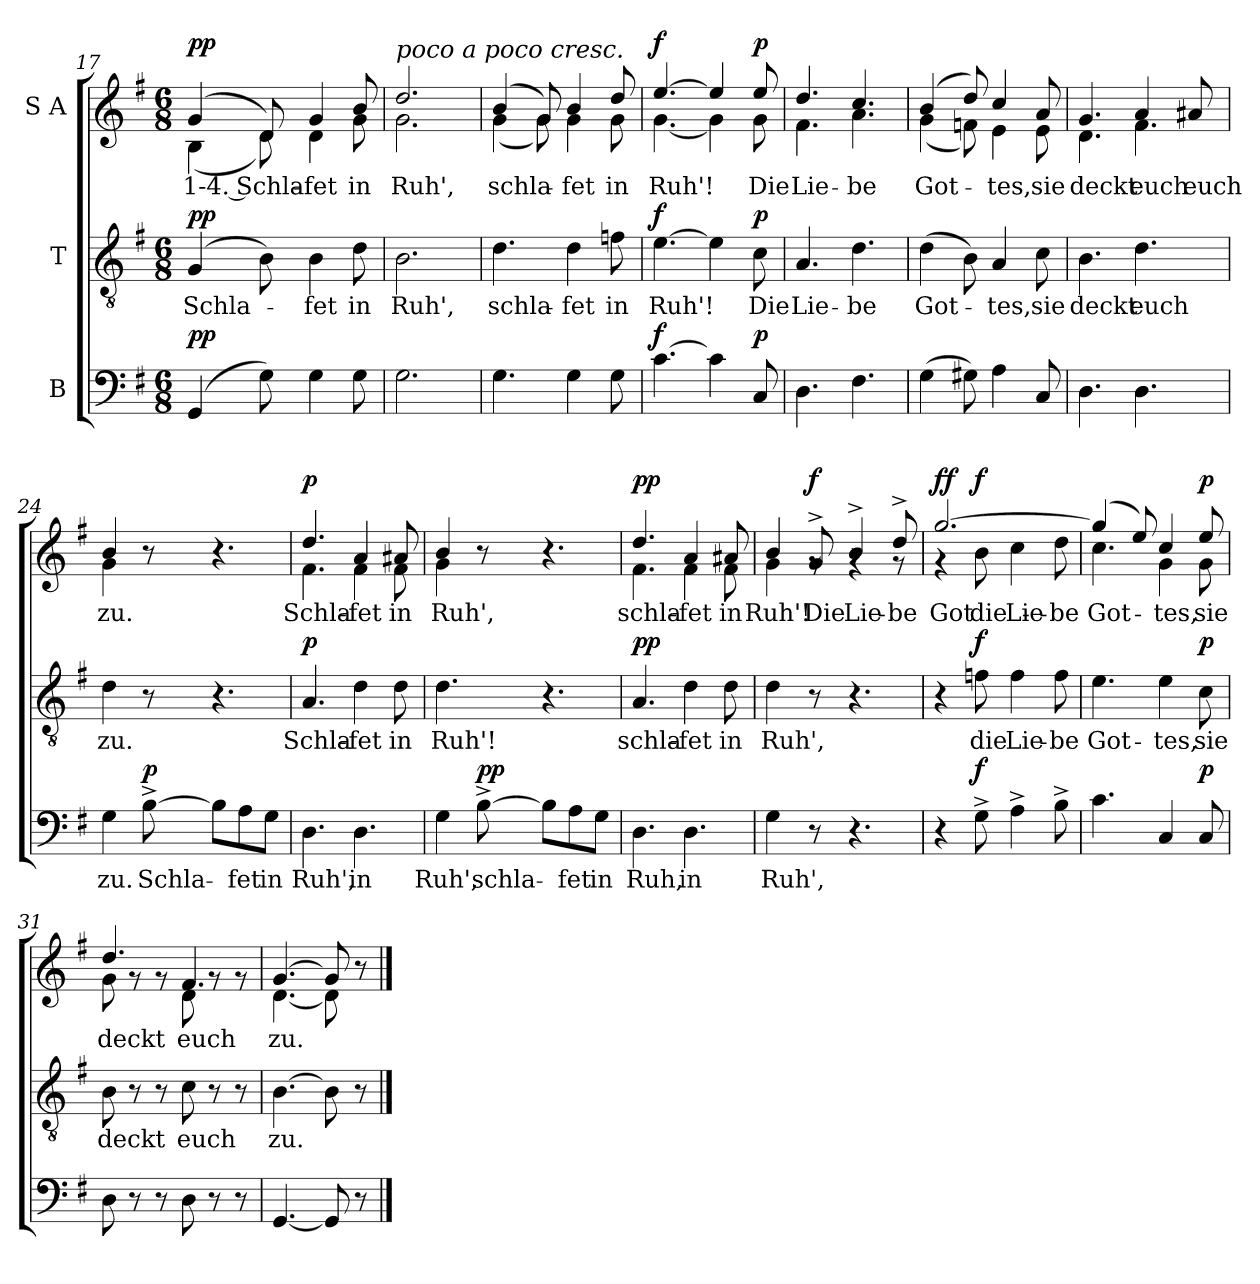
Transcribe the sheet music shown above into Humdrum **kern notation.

**kern	**text	**dynam	**kern	**text	**dynam	**kern	**text	**dynam
*part3	*part3	*part3	*part2	*part2	*part2	*part1	*part1	*part1
*staff3	*staff3	*staff3	*staff2	*staff2	*staff2	*staff1	*staff1	*staff1
*I"B	*	*	*I"T	*	*	*I"S A	*	*
!!LO:LB:g=z
*clefF4	*	*	*clefGv2	*	*	*clefG2	*	*
*k[f#]	*	*	*k[f#]	*	*	*k[f#]	*	*
*M6/8	*	*	*M6/8	*	*	*M6/8	*	*
=17	=17	=17	=17	=17	=17	=17	=17	=17
*	*	*	*	*	*	*^	*	*
!	!	!LO:DY:a	!	!	!LO:DY:a	!	!	!	!LO:DY:a
(4GG/	.	pp	(4G/	Schla-	pp	(4g/	(4B\	1-4. Schla-	pp
8G\)	.	.	8B\)	.	.	8d/)	8d\)	.	.
4G\	.	.	4B\	-fet	.	4g/	4d\	-fet	.
8G\	.	.	8d\	in	.	8b/	8g\	in	.
=18	=18	=18	=18	=18	=18	=18	=18	=18	=18
!	!	!	!	!	!	!LO:TX:a:i:t=poco a poco cresc.	!	!	!
2.G\	.	.	2.B\	Ruh',	.	2.dd/	2.g\	Ruh',	.
=19	=19	=19	=19	=19	=19	=19	=19	=19	=19
4.G\	.	.	4.d\	schla-	.	(4b/	(4g\	schla-	.
.	.	.	.	.	.	8g/)	8g\)	.	.
4G\	.	.	4d\	-fet	.	4b/	4g\	-fet	.
8G\	.	.	8fn\	in	.	8dd/	8g\	-in	.
=20	=20	=20	=20	=20	=20	=20	=20	=20	=20
!	!	!LO:DY:a	!	!	!LO:DY:a	!	!	!	!LO:DY:a
[4.c\	.	f	[4.e\	Ruh'!	f	[4.ee/	[4.g\	Ruh'!	f
4c\]	.	.	4e\]	.	.	4ee/]	4g\]	.	.
!	!	!LO:DY:a	!	!	!LO:DY:a	!	!	!	!LO:DY:a
8C/	.	p	8c\	Die	p	8ee/	8g\	Die	p
=21	=21	=21	=21	=21	=21	=21	=21	=21	=21
4.D\	.	.	4.A/	Lie-	.	4.dd/	4.f#\	Lie-	.
4.F#\	.	.	4.d\	-be	.	4.cc/	4.a\	-be	.
=22	=22	=22	=22	=22	=22	=22	=22	=22	=22
(4G\	.	.	(4d\	Got-	.	(4b/	(4g\	Got-	.
8G#X\)	.	.	8B\)	.	.	8dd/)	8fn\)	.	.
4A\	.	.	4A/	-tes,	.	4cc/	4e\	-tes,	.
8C/	.	.	8c\	sie	.	8a/	8e\	sie	.
!!LO:LB:g=z	!!
=23	=23	=23	=23	=23	=23	=23	=23	=23	=23
4.D\	.	.	4.B\	deckt	.	4.g/	4.d\	deckt	.
4.D\	.	.	4.d\	euch	.	4a/	4.f#\	euch	.
.	.	.	.	.	.	8a#X/	.	euch	.
=24	=24	=24	=24	=24	=24	=24	=24	=24	=24
4G\	zu.	.	4d\	zu.	.	4b/	4g\	zu.	.
!	!	!LO:DY:a	!	!	!	!	!	!	!
[8B^\	Schla-	p	8r	.	.	8r	8ryy	.	.
8B\L]	.	.	4.r	.	.	4.r	4.ryy	.	.
8A\	-fet	.	.	.	.	.	.	.	.
8G\J	in	.	.	.	.	.	.	.	.
=25	=25	=25	=25	=25	=25	=25	=25	=25	=25
!	!	!	!	!	!LO:DY:a	!	!	!	!LO:DY:a
4.D\	Ruh',	.	4.A/	Schla-	p	4.dd/	4.f#\	Schla-	p
4.D\	in	.	4d\	-fet	.	4a/	4f#\	-fet	.
.	.	.	8d\	in	.	8a#X/	8f#\	in	.
=26	=26	=26	=26	=26	=26	=26	=26	=26	=26
4G\	Ruh',	.	4.d\	Ruh'!	.	4b/	4g\	Ruh',	.
!	!	!LO:DY:a	!	!	!	!	!	!	!
[8B^\	schla-	pp	.	.	.	8r	8ryy	.	.
8B\L]	.	.	4.r	.	.	4.r	4.ryy	.	.
8A\	-fet	.	.	.	.	.	.	.	.
8G\J	in	.	.	.	.	.	.	.	.
=27	=27	=27	=27	=27	=27	=27	=27	=27	=27
!	!	!	!	!	!LO:DY:a	!	!	!	!LO:DY:a
4.D\	Ruh,	.	4.A/	schla-	pp	4.dd/	4.f#\	schla-	pp
4.D\	in	.	4d\	-fet	.	4a/	4f#\	-fet	.
.	.	.	8d\	in	.	8a#X/	8f#\	in	.
!!LO:LB:g=z	!!
=28	=28	=28	=28	=28	=28	=28	=28	=28	=28
4G\	Ruh',	.	4d\	Ruh',	.	4b/	4g\	Ruh'!	.
!	!	!	!	!	!	!	!	!	!LO:DY:a
8r	.	.	8r	.	.	8g^/	8rg	Die	f
4.r	.	.	4.r	.	.	4b^/	4rg	Lie-	.
.	.	.	.	.	.	8dd^/	8rg	-be	.
=29	=29	=29	=29	=29	=29	=29	=29	=29	=29
!	!	!	!	!	!	!	!	!	!LO:DY:a
4r	.	.	4r	.	.	[2.gg/	4r	Got-	ff
!	!	!LO:DY:a	!	!	!LO:DY:a	!	!	!	!LO:DY:b
8G^\	.	f	8fn\	die	f	.	8b\	die	f
4A^\	.	.	4f\	Lie-	.	.	4cc\	Lie-	.
8B^\	.	.	8f\	-be	.	.	8dd\	-be	.
=30	=30	=30	=30	=30	=30	=30	=30	=30	=30
4.c\	.	.	4.e\	Got-	.	(4gg/]	4.cc\	Got-	.
.	.	.	.	.	.	8ee/)	.	.	.
4C/	.	.	4e\	-tes,	.	4cc/	4g\	-tes,	.
!	!	!LO:DY:a	!	!	!LO:DY:a	!	!	!	!LO:DY:a
8C/	.	p	8c\	sie	p	8ee/	8g\	sie	p
=31	=31	=31	=31	=31	=31	=31	=31	=31	=31
8D\	.	.	8B\	deckt	.	4.dd/	8g\	deckt	.
8r	.	.	8r	.	.	.	8rg	.	.
8r	.	.	8r	.	.	.	8rg	.	.
8D\	.	.	8c\	euch	.	4.f#/	8d\	euch	.
8r	.	.	8r	.	.	.	8rg	.	.
8r	.	.	8r	.	.	.	8rg	.	.
=32	=32	=32	=32	=32	=32	=32	=32	=32	=32
[4.GG/	.	.	[4.B\	zu.	.	[4.g/	[4.d\	zu.	.
8GG/]	.	.	8B\]	.	.	8g/]	8d\]	.	.
8r	.	.	8r	.	.	8r	8ryy	.	.
*	*	*	*	*	*	*v	*v	*	*
==	==	==	==	==	==	==	==	==
*-	*-	*-	*-	*-	*-	*-	*-	*-
